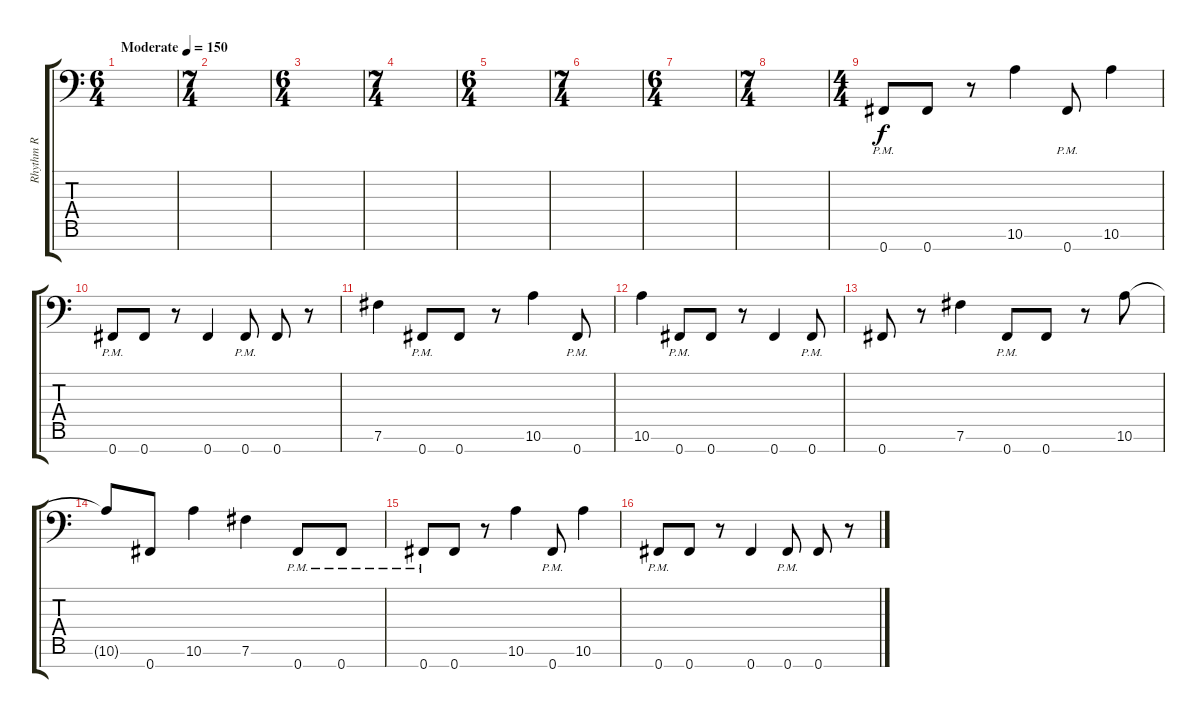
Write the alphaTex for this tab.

\track ("Rhythm R" "Rhythm R") {instrument overdrivenguitar}
\staff {score tabs}
\tuning (B3 G3 D3 A2 E2 B1 Gb1) {hide}
\ts (6 4)
\tempo (150 "Moderate")
\clef f4
\ks c
|
\ts (7 4)
|
\ts (6 4)
|
\ts (7 4)
|
\ts (6 4)
|
\ts (7 4)
|
\ts (6 4)
|
\ts (7 4)
|
\ts (4 4)
0.7{pm}.8 0.7.8 r.8 10.6.4 0.7{pm}.8 10.6.4 |
0.7{pm}.8 0.7.8 r.8 0.7.4 0.7{pm}.8 0.7.8 r.8 |
7.6.4 0.7{pm}.8 0.7.8 r.8 10.6.4 0.7{pm}.8 |
10.6.4 0.7{pm}.8 0.7.8 r.8 0.7.4 0.7{pm}.8 |
0.7.8 r.8 7.6.4 0.7{pm}.8 0.7.8 r.8 10.6.8 |
10.6{t}.8 0.7.8 10.6.4 7.6.4 0.7{pm}.8 0.7{pm}.8 |
0.7{pm}.8 0.7.8 r.8 10.6.4 0.7{pm}.8 10.6.4 |
0.7{pm}.8 0.7.8 r.8 0.7.4 0.7{pm}.8 0.7.8 r.8
